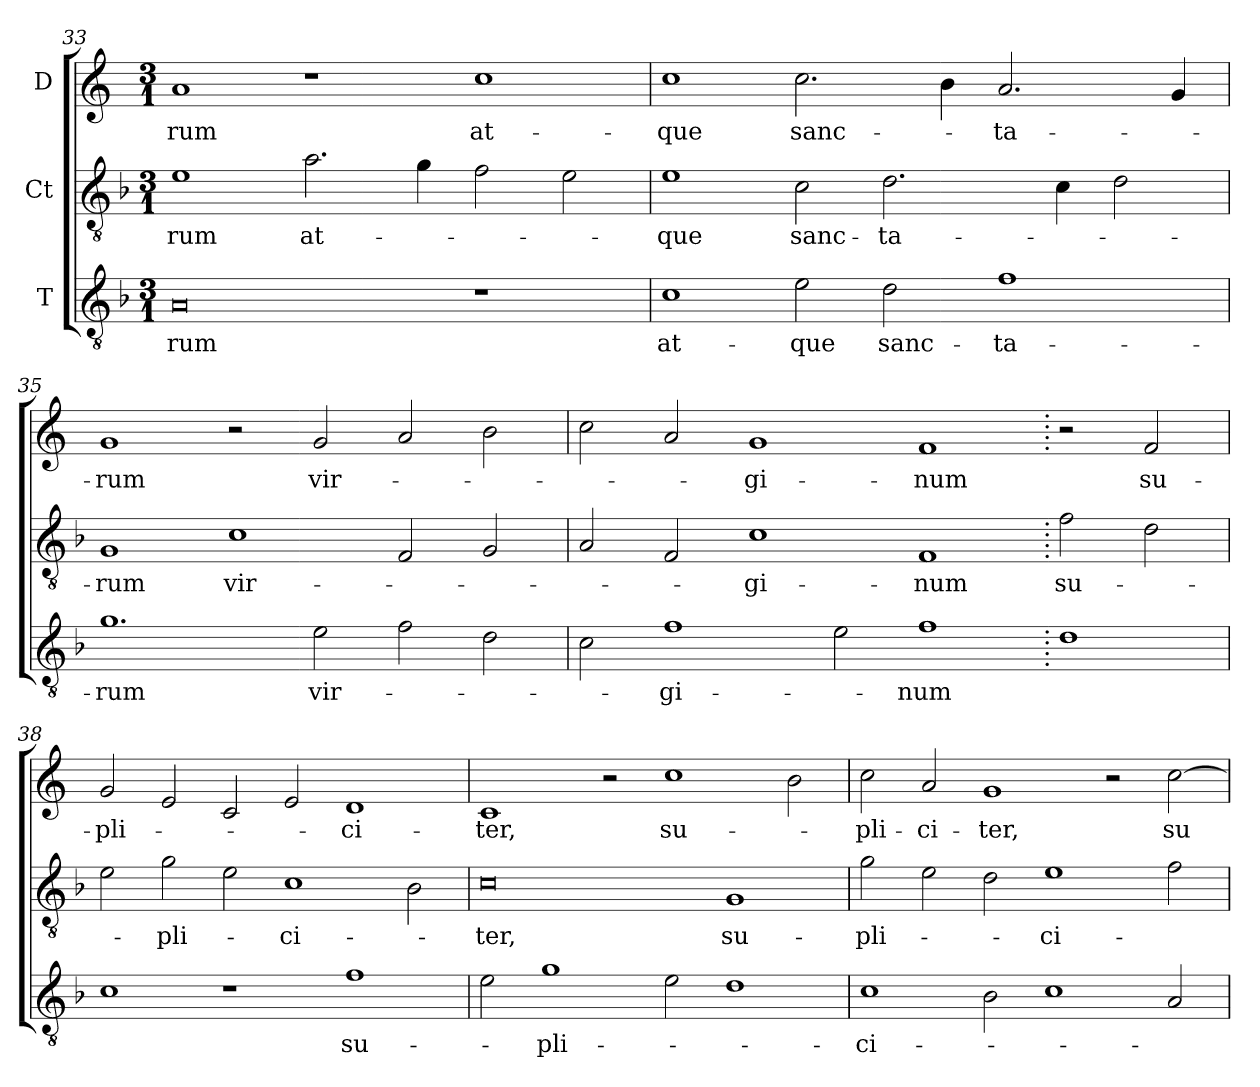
**kern	**text	**kern	**text	**kern	**text
*part3	*part3	*part2	*part2	*part1	*part1
*staff3	*staff3	*staff2	*staff2	*staff1	*staff1
*I"T	*	*I"Ct	*	*I"D	*
!!LO:PB:g=z
*clefGv2	*	*clefGv2	*	*clefG2	*
*ITrd7c12	*	*ITrd7c12	*	*	*
*k[b-]	*	*k[b-]	*	*k[]	*
*F:	*	*F:	*	*C:	*
*M3/1	*	*M3/1	*	*M3/1	*
=33	=33	=33	=33	=33	=33
!	!LO:LY:b:color=#000000	!	!	!	!
!	!	!	!LO:LY:b:color=#000000	!	!
!	!	!	!	!	!LO:LY:b:color=#000000
0AAi/	-rum	1Ei\	-rum	1ai/	-rum
!	!	!	!LO:LY:b:color=#000000	!	!
.	.	2.Ai\	at-	1r	.
.	.	4Gi\	.	.	.
!	!	!	!	!	!LO:LY:b:color=#000000
1r	.	2Fi\	.	1cci\	at-
.	.	2Ei\	.	.	.
=34	=34	=34	=34	=34	=34
!	!LO:LY:b:color=#000000	!	!	!	!
!	!	!	!LO:LY:b:color=#000000	!	!
!	!	!	!	!	!LO:LY:b:color=#000000
1Ci\	at-	1Ei\	-que	1cci\	-que
!	!LO:LY:b:color=#000000	!	!	!	!
!	!	!	!LO:LY:b:color=#000000	!	!
!	!	!	!	!	!LO:LY:b:color=#000000
2Ei\	-que	2Ci\	sanc-	2.cci\	sanc-
!	!LO:LY:b:color=#000000	!	!	!	!
!	!	!	!LO:LY:b:color=#000000	!	!
2Di\	sanc-	2.Di\	-ta-	.	.
.	.	.	.	4bi\	.
!	!LO:LY:b:color=#000000	!	!	!	!
!	!	!	!	!	!LO:LY:b:color=#000000
1Fi\	-ta-	.	.	2.ai/	-ta-
.	.	4Ci\	.	.	.
.	.	2Di\	.	.	.
.	.	.	.	4gi/	.
=35	=35	=35	=35	=35	=35
!	!LO:LY:b:color=#000000	!	!	!	!
!	!	!	!LO:LY:b:color=#000000	!	!
!	!	!	!	!	!LO:LY:b:color=#000000
1.Gi\	-rum	1GGi/	-rum	1gi/	-rum
!	!	!	!LO:LY:b:color=#000000	!	!
.	.	1Ci\	vir-	2r	.
!	!LO:LY:b:color=#000000	!	!	!	!
!	!	!	!	!	!LO:LY:b:color=#000000
2Ei\	vir-	.	.	2gi/	vir-
2Fi\	.	2FFi/	.	2ai/	.
2Di\	.	2GGi/	.	2bi\	.
=36	=36	=36	=36	=36	=36
2Ci\	.	2AAi/	.	2cci\	.
!	!LO:LY:b:color=#000000	!	!	!	!
1Fi\	-gi-	2FFi/	.	2ai/	.
!	!	!	!LO:LY:b:color=#000000	!	!
!	!	!	!	!	!LO:LY:b:color=#000000
.	.	1Ci\	-gi-	1gi/	-gi-
2Ei\	.	.	.	.	.
!	!LO:LY:b:color=#000000	!	!	!	!
!	!	!	!LO:LY:b:color=#000000	!	!
!	!	!	!	!	!LO:LY:b:color=#000000
1Fi\	-num	1FFi/	-num	1fi/	-num
=37.	=37.	=37.	=37.	=37.	=37.
!	!	!	!LO:LY:b:color=#000000	!	!
1Di\	.	2Fi\	su-	2r	.
!	!	!	!	!	!LO:LY:b:color=#000000
.	.	2Di\	.	2fi/	su-
!!LO:LB:g=z
=38	=38	=38	=38	=38	=38
!	!	!	!	!	!LO:LY:b:color=#000000
1Ci\	.	2Ei\	.	2gi/	-pli-
!	!	!	!LO:LY:b:color=#000000	!	!
.	.	2Gi\	-pli-	2ei/	.
1r	.	2Ei\	.	2ci/	.
!	!	!	!LO:LY:b:color=#000000	!	!
.	.	1Ci\	-ci-	2ei/	.
!	!LO:LY:b:color=#000000	!	!	!	!
!	!	!	!	!	!LO:LY:b:color=#000000
1Fi\	su-	.	.	1di/	-ci-
.	.	2BB-i\	.	.	.
=39	=39	=39	=39	=39	=39
!	!	!	!LO:LY:b:color=#000000	!	!
!	!	!	!	!	!LO:LY:b:color=#000000
2Ei\	.	0Ci\	-ter,	1ci/	-ter,
!	!LO:LY:b:color=#000000	!	!	!	!
1Gi\	-pli-	.	.	.	.
.	.	.	.	2r	.
!	!	!	!	!	!LO:LY:b:color=#000000
2Ei\	.	.	.	1cci\	su-
!	!	!	!LO:LY:b:color=#000000	!	!
1Di\	.	1GGi/	su-	.	.
.	.	.	.	2bi\	.
=40	=40	=40	=40	=40	=40
!	!LO:LY:b:color=#000000	!	!	!	!
!	!	!	!LO:LY:b:color=#000000	!	!
!	!	!	!	!	!LO:LY:b:color=#000000
1Ci\	-ci-	2Gi\	-pli-	2cci\	-pli-
!	!	!	!	!	!LO:LY:b:color=#000000
.	.	2Ei\	.	2ai/	-ci-
!	!	!	!	!	!LO:LY:b:color=#000000
2BB-i\	.	2Di\	.	1gi/	-ter,
!	!	!	!LO:LY:b:color=#000000	!	!
1Ci\	.	1Ei\	-ci-	.	.
.	.	.	.	2r	.
!	!	!	!	!	!LO:LY:b:color=#000000
2AAi/	.	2Fi\	.	[2cci\	su-
=	=	=	=	=	=
*-	*-	*-	*-	*-	*-
